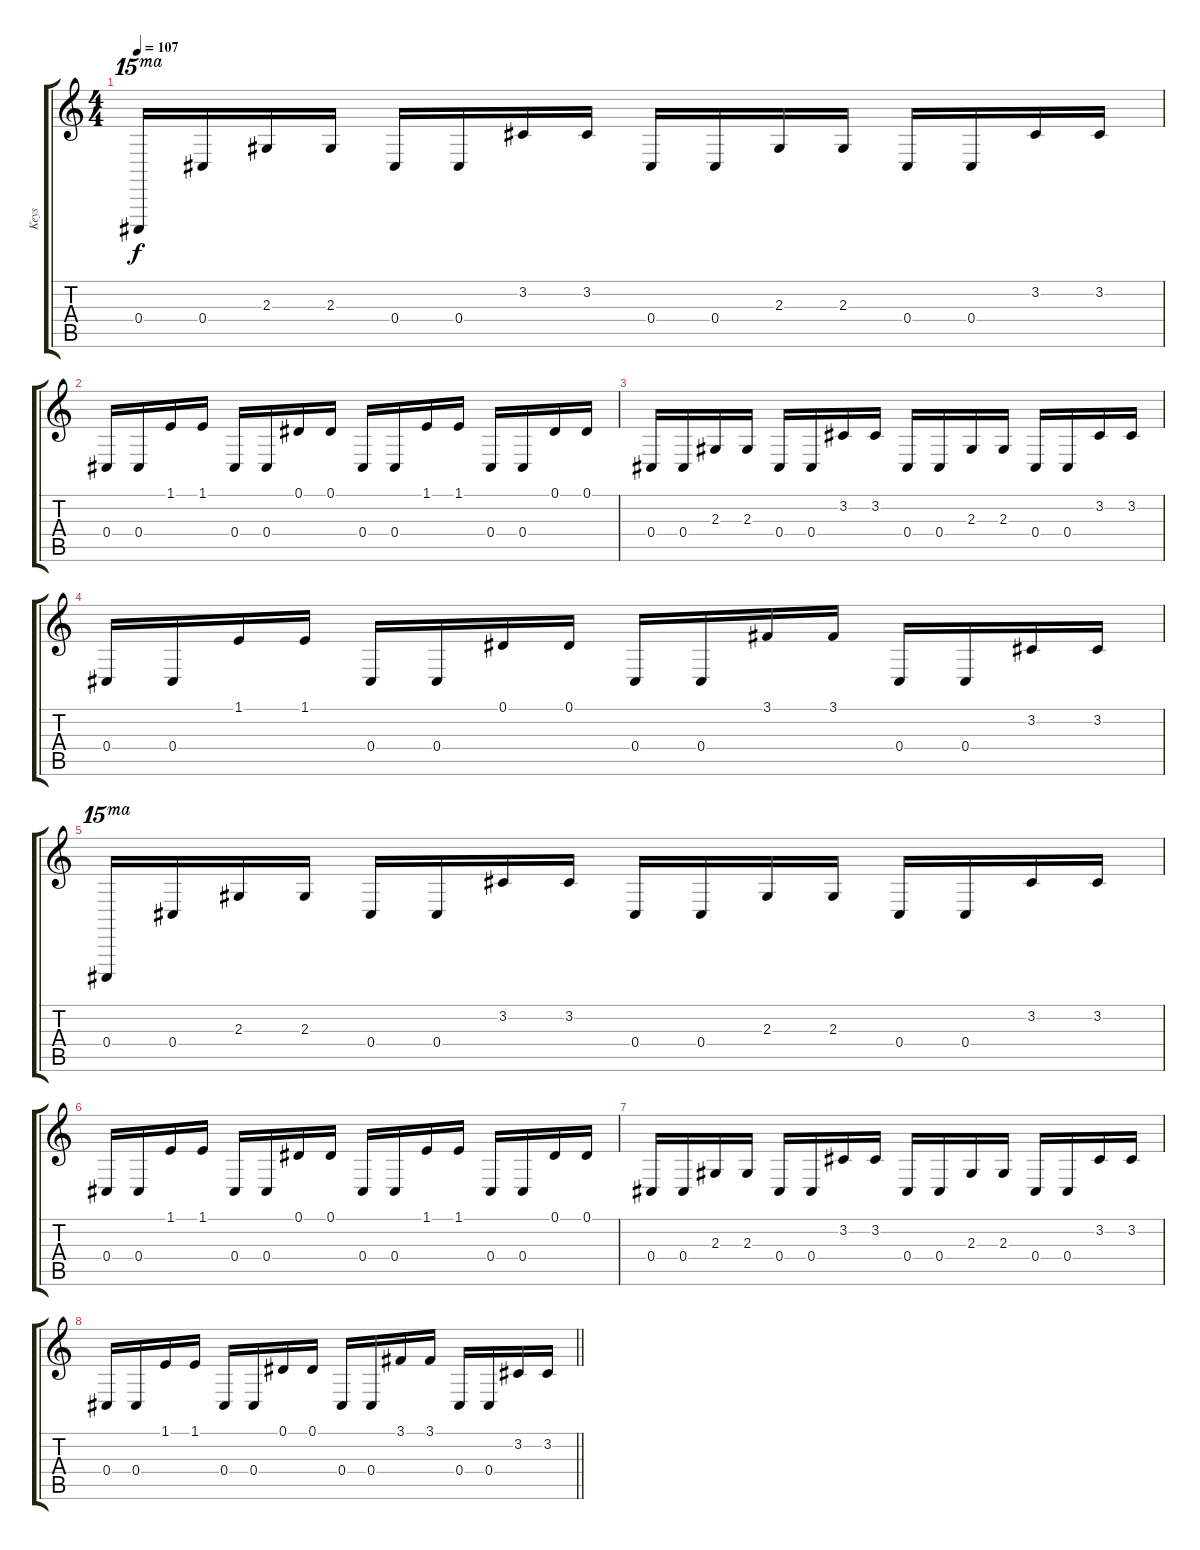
\track ("Keys " "Keys ") {instrument electricgrandpiano}
\staff {score tabs}
\tuning (Eb4 Bb3 Gb3 Db3 Ab2 Db2) {hide}
\ts (4 4)
\tempo 107
\clef g2
\ks c
0.4.16{ot 15ma dy f} 0.4.16 2.3.16 2.3.16 0.4.16 0.4.16 3.2.16 3.2.16 0.4.16 0.4.16 2.3.16 2.3.16 0.4.16 0.4.16 3.2.16 3.2.16 |
0.4.16 0.4.16 1.1.16 1.1.16 0.4.16 0.4.16 0.1.16 0.1.16 0.4.16 0.4.16 1.1.16 1.1.16 0.4.16 0.4.16 0.1.16 0.1.16 |
0.4.16 0.4.16 2.3.16 2.3.16 0.4.16 0.4.16 3.2.16 3.2.16 0.4.16 0.4.16 2.3.16 2.3.16 0.4.16 0.4.16 3.2.16 3.2.16 |
0.4.16 0.4.16 1.1.16 1.1.16 0.4.16 0.4.16 0.1.16 0.1.16 0.4.16 0.4.16 3.1.16 3.1.16 0.4.16 0.4.16 3.2.16 3.2.16 |
0.4.16{ot 15ma} 0.4.16 2.3.16 2.3.16 0.4.16 0.4.16 3.2.16 3.2.16 0.4.16 0.4.16 2.3.16 2.3.16 0.4.16 0.4.16 3.2.16 3.2.16 |
0.4.16 0.4.16 1.1.16 1.1.16 0.4.16 0.4.16 0.1.16 0.1.16 0.4.16 0.4.16 1.1.16 1.1.16 0.4.16 0.4.16 0.1.16 0.1.16 |
0.4.16 0.4.16 2.3.16 2.3.16 0.4.16 0.4.16 3.2.16 3.2.16 0.4.16 0.4.16 2.3.16 2.3.16 0.4.16 0.4.16 3.2.16 3.2.16 |
\barLineRight lightlight
0.4.16 0.4.16 1.1.16 1.1.16 0.4.16 0.4.16 0.1.16 0.1.16 0.4.16 0.4.16 3.1.16 3.1.16 0.4.16 0.4.16 3.2.16 3.2.16
